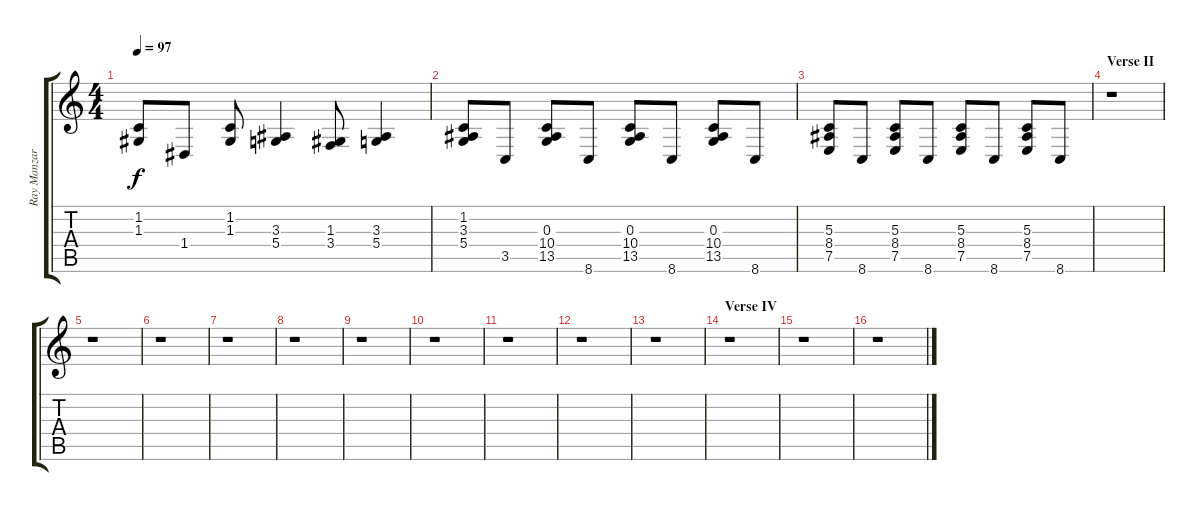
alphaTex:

\track ("Ray Manzarek" "Ray Manzar") {instrument brightacousticpiano}
\staff {score tabs}
\tuning (E4 B3 G3 D3 A2 E2) {hide}
\ts (4 4)
\tempo 97
\clef g2
\ks c
(1.2 1.3).8{dy f} 1.4.8 (1.2 1.3).8 (3.3 5.4).4 (1.3 3.4).8 (3.3 5.4).4 |
(1.2 3.3 5.4).8 3.5.8 (0.3 10.4 13.5).8 8.6.8 (0.3 10.4 13.5).8 8.6.8 (0.3 10.4 13.5).8 8.6.8 |
(5.3 8.4 7.5).8 8.6.8 (5.3 8.4 7.5).8 8.6.8 (5.3 8.4 7.5).8 8.6.8 (5.3 8.4 7.5).8 8.6.8 |
\section ("" "Verse II")
r.1 |
r.1 |
r.1 |
r.1 |
r.1 |
r.1 |
r.1 |
r.1 |
r.1 |
r.1 |
\section ("" "Verse IV")
r.1 |
r.1 |
r.1
